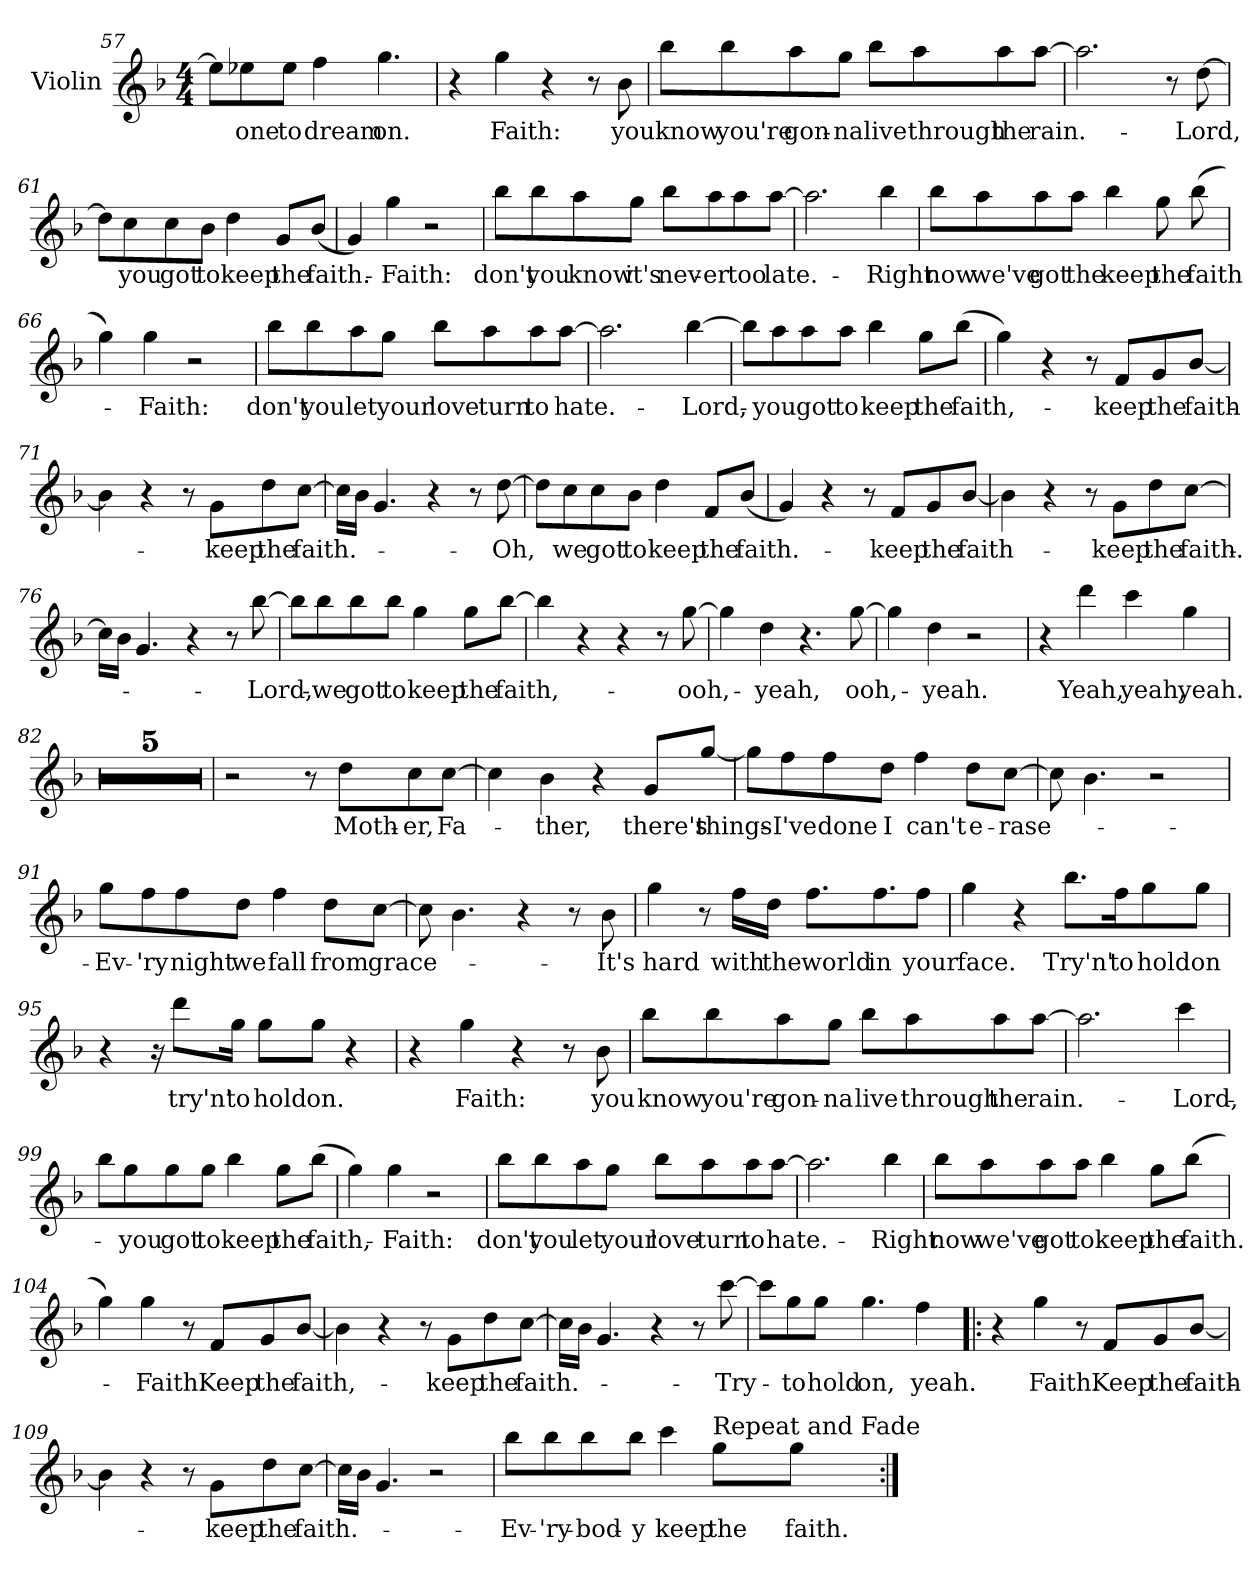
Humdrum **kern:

**kern	**text
*part1	*part1
*staff1	*staff1
*I"Violin	*
*I'Vln	*
!!LO:LB:g=z
*clefG2	*
*k[b-]	*
*F:	*
*M4/4	*
=57	=57
8ee-\L]	.
8ee-\	-one
8ee-\J	to
4ff\	dream
4.gg\	on.
=58	=58
4r	.
4gg\	Faith:
4r	.
8r	.
8b-\	you
=59	=59
8bb-\L	know
8bb-\	you're
8aa\	gon-
8gg\J	-na
8bb-\L	live
8aa\	through
8aa\	the
[8aa\J	rain.-
=60	=60
2.aa\]	.
8r	.
[8dd\	-Lord,
!!LO:LB:g=z
=61	=61
8dd\L]	.
8cc\	you
8cc\	got
8b-\J	to
4dd\	keep
8g/L	the
(8b-/J	faith.-
=62	=62
4g/)	.
4gg\	-Faith:
2r	.
=63	=63
8bb-\L	don't
8bb-\	you
8aa\	know
8gg\J	it's
8bb-\L	nev-
8aa\	-er
8aa\	too
[8aa\J	late.-
=64	=64
2.aa\]	.
4bb-\	Right
!!LO:LB:g=z
=65	=65
8bb-\L	now
8aa\	we've
8aa\	got
8aa\J	the
4bb-\	keep
8gg\	the
(8bb-\	faith-
=66	=66
4gg\)	.
4gg\	Faith:
2r	.
=67	=67
8bb-\L	don't
8bb-\	you
8aa\	let
8gg\J	your
8bb-\L	love
8aa\	turn
8aa\	to
[8aa\J	hate.-
=68	=68
2.aa\]	.
[4bb-\	Lord,-
!!LO:LB:g=z
=69	=69
8bb-\L]	.
8aa\	-you
8aa\	got
8aa\J	to
4bb-\	keep
8gg\L	the
(8bb-\J	faith,-
=70	=70
4gg\)	.
4r	.
8r	.
8f/L	-keep
8g/	the
[8b-/J	faith-
=71	=71
4b-\]	.
4r	.
8r	.
8g\L	-keep
8dd\	the
[8cc\J	faith.-
=72	=72
16cc\LL]	.
16b-\JJ	.
4.g/	.
4r	.
8r	.
[8dd\	-Oh,
!!LO:LB:g=z
=73	=73
8dd\L]	.
8cc\	we
8cc\	got
8b-\J	to
4dd\	keep
8f/L	the
(8b-/J	faith.-
=74	=74
4g/)	.
4r	.
8r	.
8f/L	-keep
8g/	the
[8b-/J	faith-
=75	=75
4b-\]	.
4r	.
8r	.
8g\L	-keep
8dd\	the
[8cc\J	faith.-
=76	=76
16cc\LL]	.
16b-\JJ	.
4.g/	.
4r	.
8r	.
[8bb-\	Lord,-
!!LO:LB:g=z
=77	=77
8bb-\L]	.
8bb-\	-we
8bb-\	got
8bb-\J	to
4gg\	keep
8gg\L	the
[8bb-\J	faith,-
=78	=78
4bb-\]	.
4r	.
4r	.
8r	.
[8gg\	-ooh,-
=79	=79
4gg\]	.
4dd\	-yeah,
4.r	.
[8gg\	ooh,-
=80	=80
4gg\]	.
4dd\	-yeah.
2r	.
=81	=81
4r	.
4ddd\	Yeah,
4ccc\	yeah,
4gg\	yeah.
=82	=82
1r	.
=83	=83
1r	.
!!LO:LB:g=z
=84	=84
1r	.
=85	=85
1r	.
=86	=86
1r	.
=87	=87
2r	.
8r	.
8dd\L	Moth-
8cc\	-er,
[8cc\J	Fa-
=88	=88
4cc\]	.
4b-\	-ther,
4r	.
8g/L	there's
[8gg/J	things-
=89	=89
8gg\L]	.
8ff\	-I've
8ff\	done
8dd\J	I
4ff\	can't
8dd\L	e-
[8cc\J	-rase-
=90	=90
8cc\]	.
4.b-\	.
2r	.
!!LO:LB:g=z
=91	=91
8gg\L	-Ev-
8ff\	-'ry
8ff\	night
8dd\J	we
4ff\	fall
8dd\L	from
[8cc\J	grace-
=92	=92
8cc\]	.
4.b-\	.
4r	.
8r	.
8b-\	-It's
=93	=93
4gg\	hard
8r	.
16ff\LL	with
16dd\JJ	the
8.ff\L	world
8.ff\	in
8ff\J	your
!!LO:LB:g=z
=94	=94
4gg\	face.
4r	.
8.bb-\L	Try'n'
16ff\K	to
8gg\	hold
8gg\J	on
=95	=95
4r	.
16r	.
8ddd\L	try'n'
16gg\Jk	to
8gg\L	hold
8gg\J	on.
4r	.
=96	=96
4r	.
4gg\	Faith:
4r	.
8r	.
8b-\	you
!!LO:LB:g=z
=97	=97
8bb-\L	know
8bb-\	you're
8aa\	gon-
8gg\J	-na
8bb-\L	live
8aa\	through
8aa\	the
[8aa\J	rain.-
=98	=98
2.aa\]	.
4ccc\	Lord,-
=99	=99
8bb-\L	.
8gg\	-you
8gg\	got
8gg\J	to
4bb-\	keep
8gg\L	the
(8bb-\J	faith,-
=100	=100
4gg\)	.
4gg\	-Faith:
2r	.
!!LO:PB:g=z
=101	=101
8bb-\L	don't
8bb-\	you
8aa\	let
8gg\J	your
8bb-\L	love
8aa\	turn
8aa\	to
[8aa\J	hate.-
=102	=102
2.aa\]	.
4bb-\	Right
=103	=103
8bb-\L	now
8aa\	we've
8aa\	got
8aa\J	to
4bb-\	keep
8gg\L	the
(8bb-\J	faith.-
!!LO:LB:g=z
=104	=104
4gg\)	.
4gg\	-Faith.
8r	.
8f/L	Keep
8g/	the
[8b-/J	faith,-
=105	=105
4b-\]	.
4r	.
8r	.
8g\L	-keep
8dd\	the
[8cc\J	faith.-
=106	=106
16cc\LL]	.
16b-\JJ	.
4.g/	.
4r	.
8r	.
[8ccc\	-Try-
=107	=107
8ccc\L]	.
8gg\	-to
8gg\J	hold
4.gg\	on,
4ff\	yeah.
!!LO:LB:g=z
=108!|:	=108!|:
4r	.
4gg\	Faith.
8r	.
8f/L	Keep
8g/	the
[8b-/J	faith-
=109	=109
4b-\]	.
4r	.
8r	.
8g\L	-keep
8dd\	the
[8cc\J	faith.-
=110	=110
16cc\LL]	.
16b-\JJ	.
4.g/	.
2r	.
=111	=111
8bb-\L	-Ev-
8bb-\	-'ry-
8bb-\	-bod-
8bb-\J	-y
4ccc\	keep
!LO:TX:a:t=Repeat and Fade	!
8gg\L	the
8gg\J	faith.
=:|!	=:|!
*-	*-
